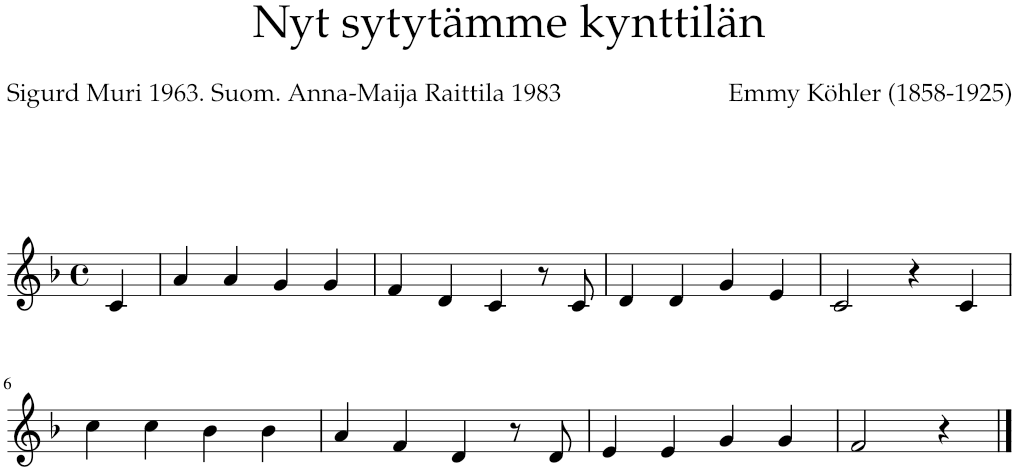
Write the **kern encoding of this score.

**kern
*part1
*staff1
*I"Staff
*clefG2
*k[b-]
*M4/4
*met(c)
=1
4c/
=2
4a/
4a/
4g/
4g/
=3
4f/
4d/
4c/
8r
8c/
=4
4d/
4d/
4g/
4e/
=5
2c/
4r
4c/
!!LO:LB:g=z
=6
4cc\
4cc\
4b-\
4b-\
=7
4a/
4f/
4d/
8r
8d/
=8
4e/
4e/
4g/
4g/
=9
2f/
4r
==
*-
